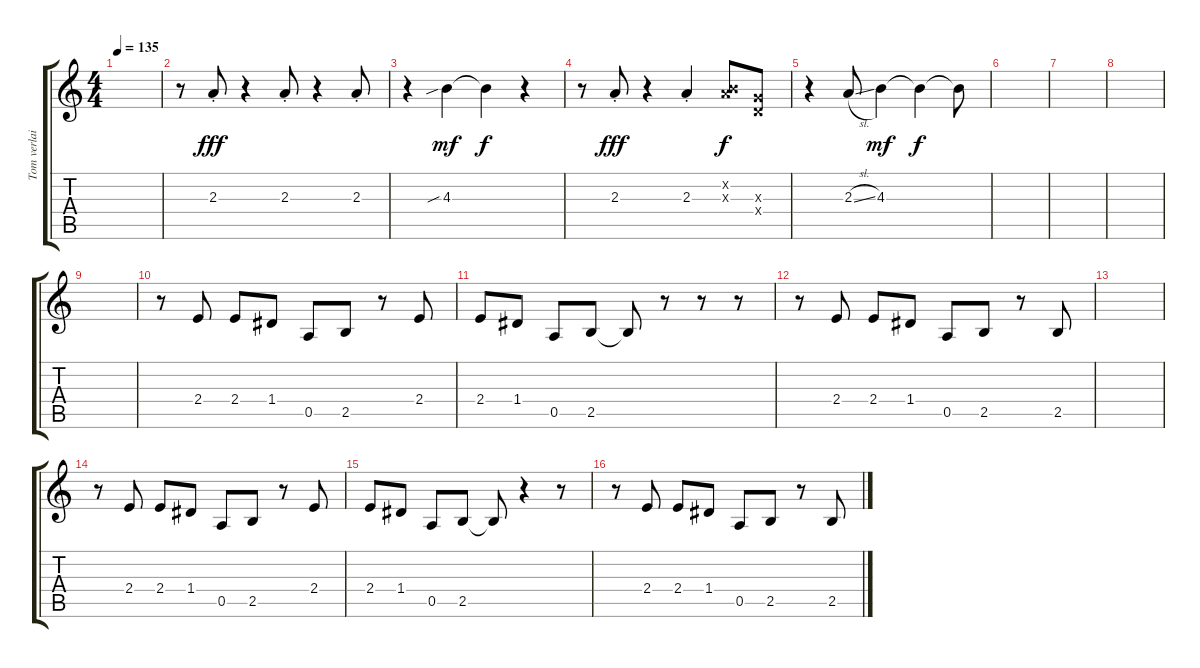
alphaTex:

\track ("Tom verlaine" "Tom verlai") {instrument electricguitarclean}
\staff {score tabs}
\tuning (E4 B3 G3 D3 A2 E2) {hide}
\ts (4 4)
\tempo 135
\clef g2
\ks c
|
r.8 2.3{st}.8{dy fff} r.4 2.3{st}.8 r.4 2.3{st}.8 |
r.4 4.3{sib}.4{dy mf} 4.3{t}.4{dy f} r.4 |
r.8 2.3{st}.8{dy fff} r.4 2.3{st}.4 (0.2{x} 2.3{x}).8{dy f} (0.3{x} 0.4{x}).8 |
r.4 2.3{sl}.8 4.3.4{dy mf} 4.3{t}.4{dy f} 4.3{t}.8 |
|
|
|
|
r.8 2.4.8 2.4.8 1.4.8 0.5.8 2.5.8 r.8 2.4.8 |
2.4.8 1.4.8 0.5.8 2.5.8 2.5{t}.8 r.8 r.8 r.8 |
r.8 2.4.8 2.4.8 1.4.8 0.5.8 2.5.8 r.8 2.5.8 |
|
r.8 2.4.8 2.4.8 1.4.8 0.5.8 2.5.8 r.8 2.4.8 |
2.4.8 1.4.8 0.5.8 2.5.8 2.5{t}.8 r.4 r.8 |
r.8 2.4.8 2.4.8 1.4.8 0.5.8 2.5.8 r.8 2.5.8
